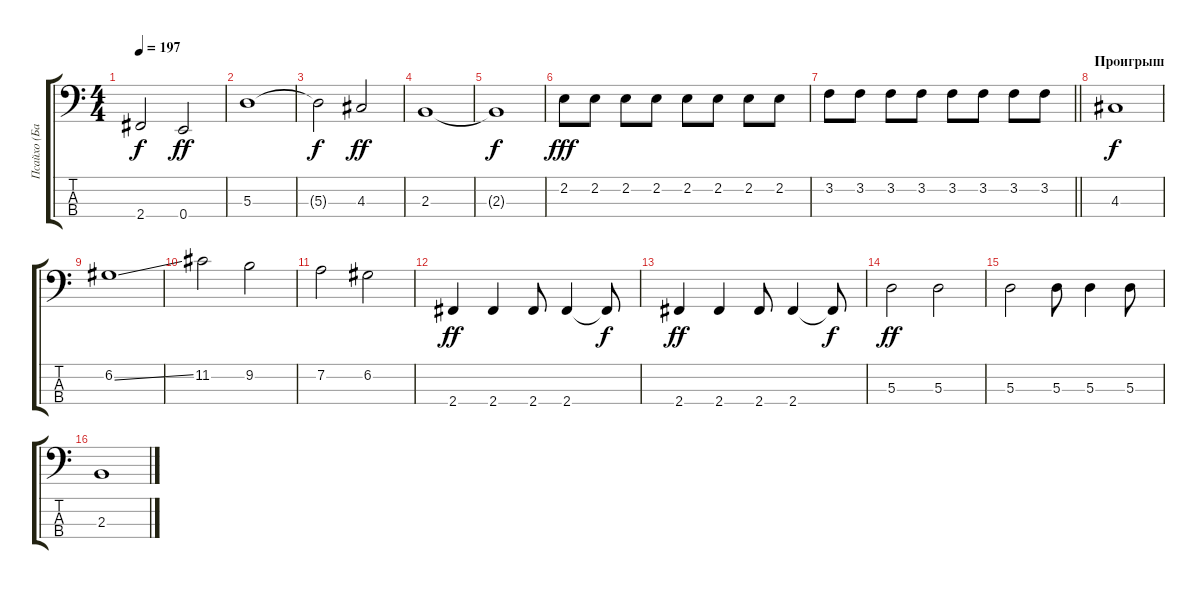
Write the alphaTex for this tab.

\track ("Псайхо (Бас)" "Псайхо (Ба") {instrument electricbassfinger}
\staff {score tabs}
\tuning (G2 D2 A1 E1) {hide}
\ts (4 4)
\tempo 197
\clef f4
\ks c
2.4{t}.2{dy f} 0.4.2{dy ff} |
5.3.1 |
5.3{t}.2{dy f} 4.3.2{dy ff} |
2.3.1 |
2.3{t}.1{dy f} |
2.2.8{dy fff} 2.2.8 2.2.8 2.2.8 2.2.8 2.2.8 2.2.8 2.2.8 |
\barLineRight lightlight
3.2.8 3.2.8 3.2.8 3.2.8 3.2.8 3.2.8 3.2.8 3.2.8 |
\section ("" "Проигрыш")
4.3.1{dy f} |
6.2{ss}.1 |
11.2.2 9.2.2 |
7.2.2 6.2.2 |
2.4.4{dy ff} 2.4.4 2.4.8 2.4.4 2.4{t}.8{dy f} |
2.4.4{dy ff} 2.4.4 2.4.8 2.4.4 2.4{t}.8{dy f} |
5.3.2{dy ff} 5.3.2 |
5.3.2 5.3.8 5.3.4 5.3.8 |
2.3.1
